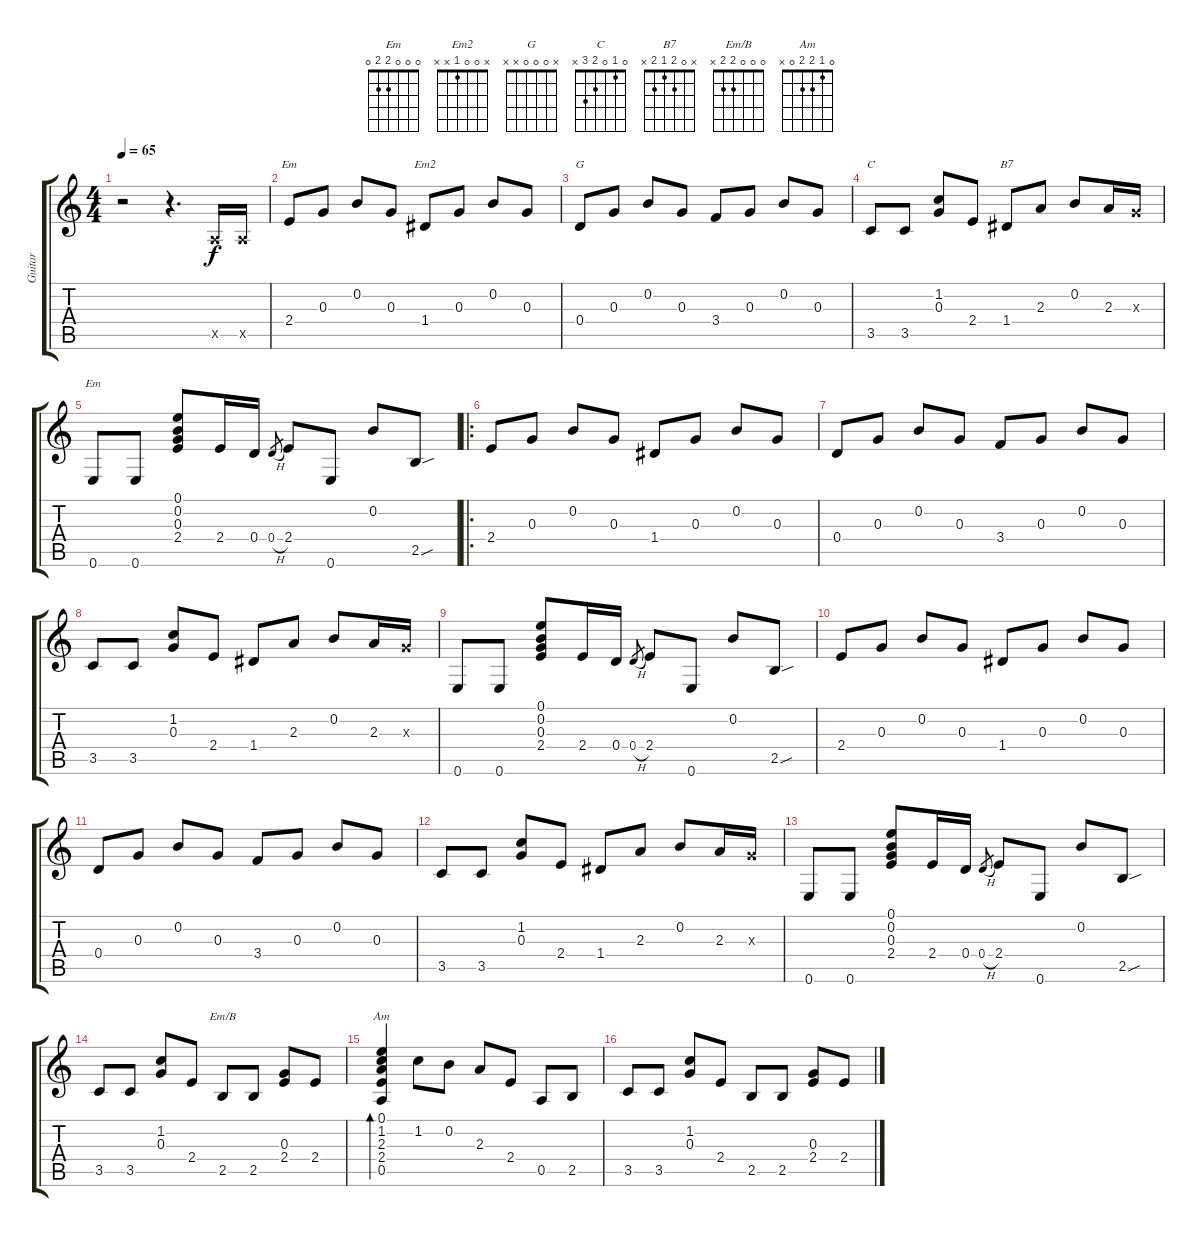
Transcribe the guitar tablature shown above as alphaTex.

\track ("Guitar" "Guitar") {instrument acousticguitarsteel}
\staff {score tabs}
\tuning (E4 B3 G3 D3 A2 E2) {hide}
\chord ("Em" x x x 2 x x)
\chord ("Em2" x 0 0 1 x x)
\chord ("G" x 0 0 0 x x)
\chord ("C" 0 1 0 2 3 x)
\chord ("B7" x 0 2 1 2 x)
\chord ("Em" 0 0 0 2 2 0)
\chord ("Em/B" 0 0 0 2 2 x)
\chord ("Am" 0 1 2 2 0 x)
\ts (4 4)
\tempo 65
\clef g2
\ks c
r.2{dy f instrument acousticguitarsteel} r.4{d} 0.5{x}.16 0.5{x}.16 |
2.4.8{ch "Em"} 0.3.8 0.2.8 0.3.8 1.4.8{ch "Em2"} 0.3.8 0.2.8 0.3.8 |
0.4.8{ch "G"} 0.3.8 0.2.8 0.3.8 3.4.8 0.3.8 0.2.8 0.3.8 |
3.5.8{ch "C"} 3.5.8 (1.2 0.3).8 2.4.8 1.4.8{ch "B7"} 2.3.8 0.2.8 2.3.16 0.3{x}.16 |
0.6.8{ch "Em"} 0.6.8 (0.1 0.2 0.3 2.4).8 2.4.16 0.4.16 0.4{h}.8{gr} 2.4.8 0.6.8 0.2.8 2.5{sou}.8 |
\ro
2.4.8 0.3.8 0.2.8 0.3.8 1.4.8 0.3.8 0.2.8 0.3.8 |
0.4.8 0.3.8 0.2.8 0.3.8 3.4.8 0.3.8 0.2.8 0.3.8 |
3.5.8 3.5.8 (1.2 0.3).8 2.4.8 1.4.8 2.3.8 0.2.8 2.3.16 0.3{x}.16 |
0.6.8 0.6.8 (0.1 0.2 0.3 2.4).8 2.4.16 0.4.16 0.4{h}.8{gr} 2.4.8 0.6.8 0.2.8 2.5{sou}.8 |
2.4.8 0.3.8 0.2.8 0.3.8 1.4.8 0.3.8 0.2.8 0.3.8 |
0.4.8 0.3.8 0.2.8 0.3.8 3.4.8 0.3.8 0.2.8 0.3.8 |
3.5.8 3.5.8 (1.2 0.3).8 2.4.8 1.4.8 2.3.8 0.2.8 2.3.16 0.3{x}.16 |
0.6.8 0.6.8 (0.1 0.2 0.3 2.4).8 2.4.16 0.4.16 0.4{h}.8{gr} 2.4.8 0.6.8 0.2.8 2.5{sou}.8 |
3.5.8 3.5.8 (1.2 0.3).8 2.4.8 2.5.8{ch "Em/B"} 2.5.8 (0.3 2.4).8 2.4.8 |
(0.1 1.2 2.3 2.4 0.5).4{bd 120 ch "Am"} 1.2.8 0.2.8 2.3.8 2.4.8 0.5.8 2.5.8 |
3.5.8 3.5.8 (1.2 0.3).8 2.4.8 2.5.8 2.5.8 (0.3 2.4).8 2.4.8
